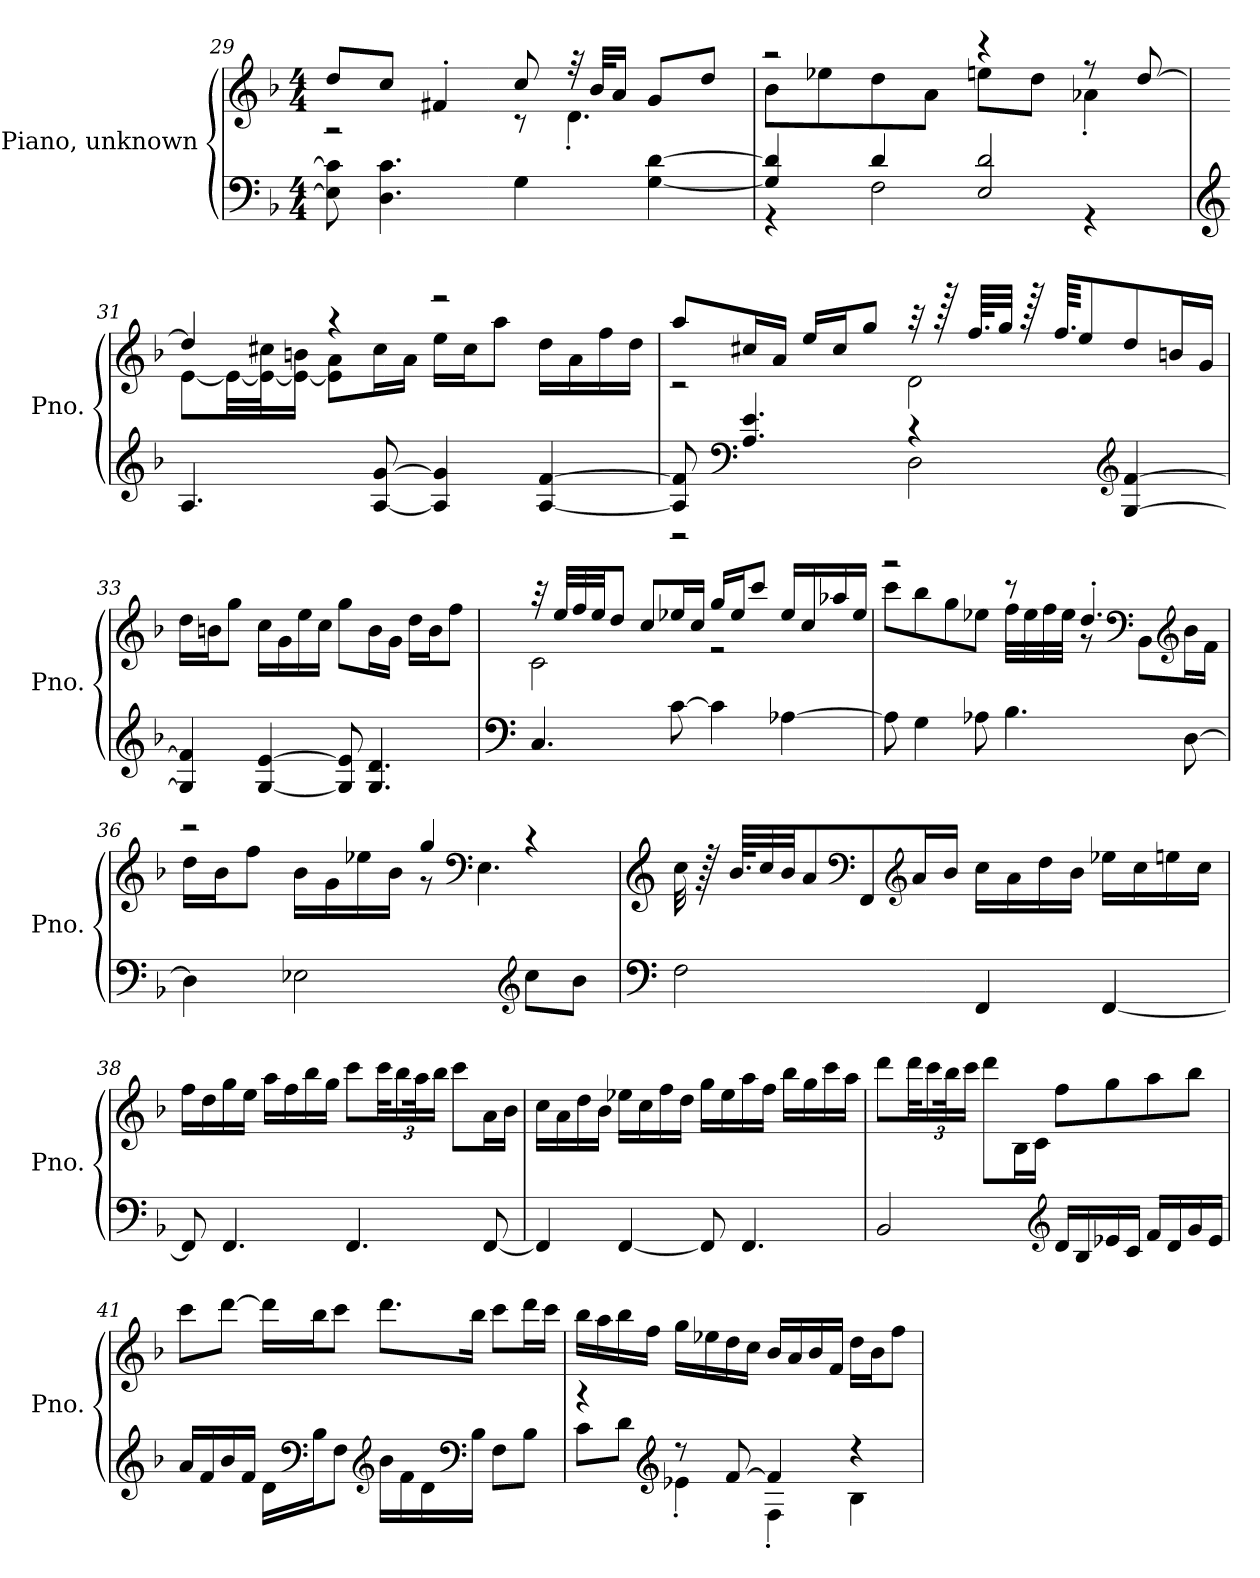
**kern	**kern
*part1	*part1
*staff2	*staff1
*I"Piano, unknown	*
*I'Pno.	*
*clefF4	*clefG2
*k[b-]	*k[b-]
*M4/4	*M4/4
=29	=29
*	*^
8E\] 8c\]	8dd/L	2r
4.D\ 4.c\	8cc/J	.
.	4f#X'/	.
4G\	8cc/	8r
.	32r	4.d'\
.	32b-/KLL	.
.	16a/JJ	.
[4G\ [4d\	8g/L	.
.	8dd/J	.
!!LO:PB:g=z	!!
=30	=30	=30
*^	*	*
4G/] 4d/]	4r	2r	8b-\L
.	.	.	8ee-X\
4d/	2F\	.	8dd\
.	.	.	8a\J
2E/ 2d/	.	4r	8een\L
.	.	.	8dd\J
.	4r	8r	4a-X'\
.	.	[8dd/	.
*v	*v	*	*
=31	=31	=31
*clefG2	*	*
4.A/	4dd/]	[8e\L
.	.	32e\LL_
.	.	32e\_ 32cc#X\J
.	.	16e\_ 16bn\JJ
.	4r	8e\] 8a\L
[8A/ [8g/	.	16cc#\L
.	.	16a\JJ
4A/] 4g/]	2r	16ee\LL
.	.	16cc#\J
.	.	8aa\J
[4A/ [4f/	.	16dd\LL
.	.	16a\
.	.	16ff\
.	.	16dd\JJ
!!LO:LB:g=z	!!
=32	=32	=32
*^	*	*
8A/] 8f/]	2r	8aa/L	2r
*clefF4	*	*	*
4.A/ 4.e/	.	16cc#X/L	.
.	.	16a/JJ	.
.	.	16ee/LL	.
.	.	16cc#/J	.
.	.	8gg/J	.
4r	2D\	32r	2d\
.	.	128r	.
.	.	64.ff/KLLL	.
.	.	32gg/JJJ	.
.	.	128r	.
.	.	64.ff/KKKL	.
.	.	8ee/	.
*clefG2	*	*	*
[4G/ [4f/	.	8dd/	.
.	.	16bn/L	.
.	.	16g/JJ	.
*v	*v	*	*
*	*v	*v
=33	=33
4G/] 4f/]	16dd\LL
.	16bn\J
.	8gg\J
[4G/ [4e/	16cc\LL
.	16g\
.	16ee\
.	16cc\JJ
8G/] 8e/]	8gg\L
4.G/ 4.d/	16b\L
.	16g\JJ
.	16dd\LL
.	16b\J
.	8ff\J
!!LO:LB:g=z
=34	=34
*clefF4	*
*	*^
4.C/	32r	2c\
.	32ee/LLL	.
.	32ff/	.
.	32ee/JJ	.
.	8dd/J	.
.	8cc/L	.
[8c\	16ee-X/L	.
.	16cc/JJ	.
4c\]	16gg/LL	2r
.	16ee-/J	.
.	8ccc/J	.
[4A-X\	16ee-/LL	.
.	16cc/	.
.	16aa-X/	.
.	16ee-/JJ	.
=35	=35	=35
8A-\]	2r	8ccc\L
4G\	.	8bb-\
.	.	8gg\
8A-X\	.	8ee-X\J
4.B-\	8r	32ff\LLL
.	.	32ee-\
.	.	32ff\
.	.	32ee-\JJJ
.	4.dd'/	8r
*	*clefF4	*
.	.	8BB-\L
*	*clefG2	*
[8D\	.	16b-\L
.	.	16f\JJ
!!LO:LB:g=z	!!
=36	=36	=36
4D\]	2r	16dd\LL
.	.	16b-\J
.	.	8ff\J
2E-X\	.	16b-\LL
.	.	16g\
.	.	16ee-X\
.	.	16b-\JJ
.	4gg/	8r
*	*clefF4	*
.	.	4.E\
*clefG2	*	*
8cc\L	4r	.
8b-\J	.	.
*	*v	*v
=37	=37
*clefF4	*clefG2
2F\	32cc\
.	128r
.	64.b-/KLLL
.	32cc/
.	32b-/JJ
.	8a/
*	*clefF4
.	8FF/
*	*clefG2
.	16a/L
.	16b-/JJ
4FF/	16cc\LL
.	16a\
.	16dd\
.	16b-\JJ
[4FF/	16ee-X\LL
.	16cc\
.	16een\
.	16cc\JJ
!!LO:LB:g=z
=38	=38
8FF/]	16ff\LL
.	16dd\
4.FF/	16gg\
.	16ee\JJ
.	16aa\LL
.	16ff\
.	16bb-\
.	16gg\JJ
4.FF/	8ccc\L
*	*Xbrackettup
.	48ccc\KL
.	24bb-\
.	48aa\K
.	24bb-\JJ
.	8ccc\L
[8FF/	16a\L
.	16b-\JJ
=39	=39
4FF/]	16cc\LL
.	16a\
.	16dd\
.	16b-\JJ
[4FF/	16ee-X\LL
.	16cc\
.	16ff\
.	16dd\JJ
8FF/]	16gg\LL
.	16ee-\
4.FF/	16aa\
.	16ff\JJ
.	16bb-\LL
.	16gg\
.	16ccc\
.	16aa\JJ
!!LO:LB:g=z
=40	=40
2BB-/	8ddd\L
.	48ddd\KL
.	24ccc\
.	48bb-\K
.	24ccc\JJ
.	8ddd\L
.	16B-\L
.	16c\JJ
*clefG2	*
16d/LL	8ff\L
16B-/	.
16e-X/	8gg\
16c/JJ	.
16f/LL	8aa\
16d/	.
16g/	8bb-\J
16e-/JJ	.
=41	=41
16a/LL	8ccc\L
16f/	.
16b-/	[8ddd\J
16f/JJ	.
16d\LL	16ddd\LL]
*clefF4	*
16B-\J	16bb-\J
8F\J	8ccc\J
*clefG2	*
16b-\LL	8.ddd\L
16f\	.
16d\	.
*clefF4	*
16B-\JJ	16bb-\Jk
8F\L	8ccc\L
8B-\J	16ddd\L
.	16ccc\JJ
!!LO:PB:g=z
=42	=42
*^	*
4r	8c\L	16bb-\LL
.	.	16aa\
.	8d\J	16bb-\
.	.	16ff\JJ
*clefG2	*	*
8r	4e-X'\	16gg\LL
.	.	16ee-X\
[8f/	.	16dd\
.	.	16cc\JJ
4f/]	4F'\	16b-/LL
.	.	16a/
.	.	16b-/
.	.	16f/JJ
4r	4B-\	16dd\LL
.	.	16b-\J
.	.	8ff\J
*v	*v	*
=	=
*-	*-
